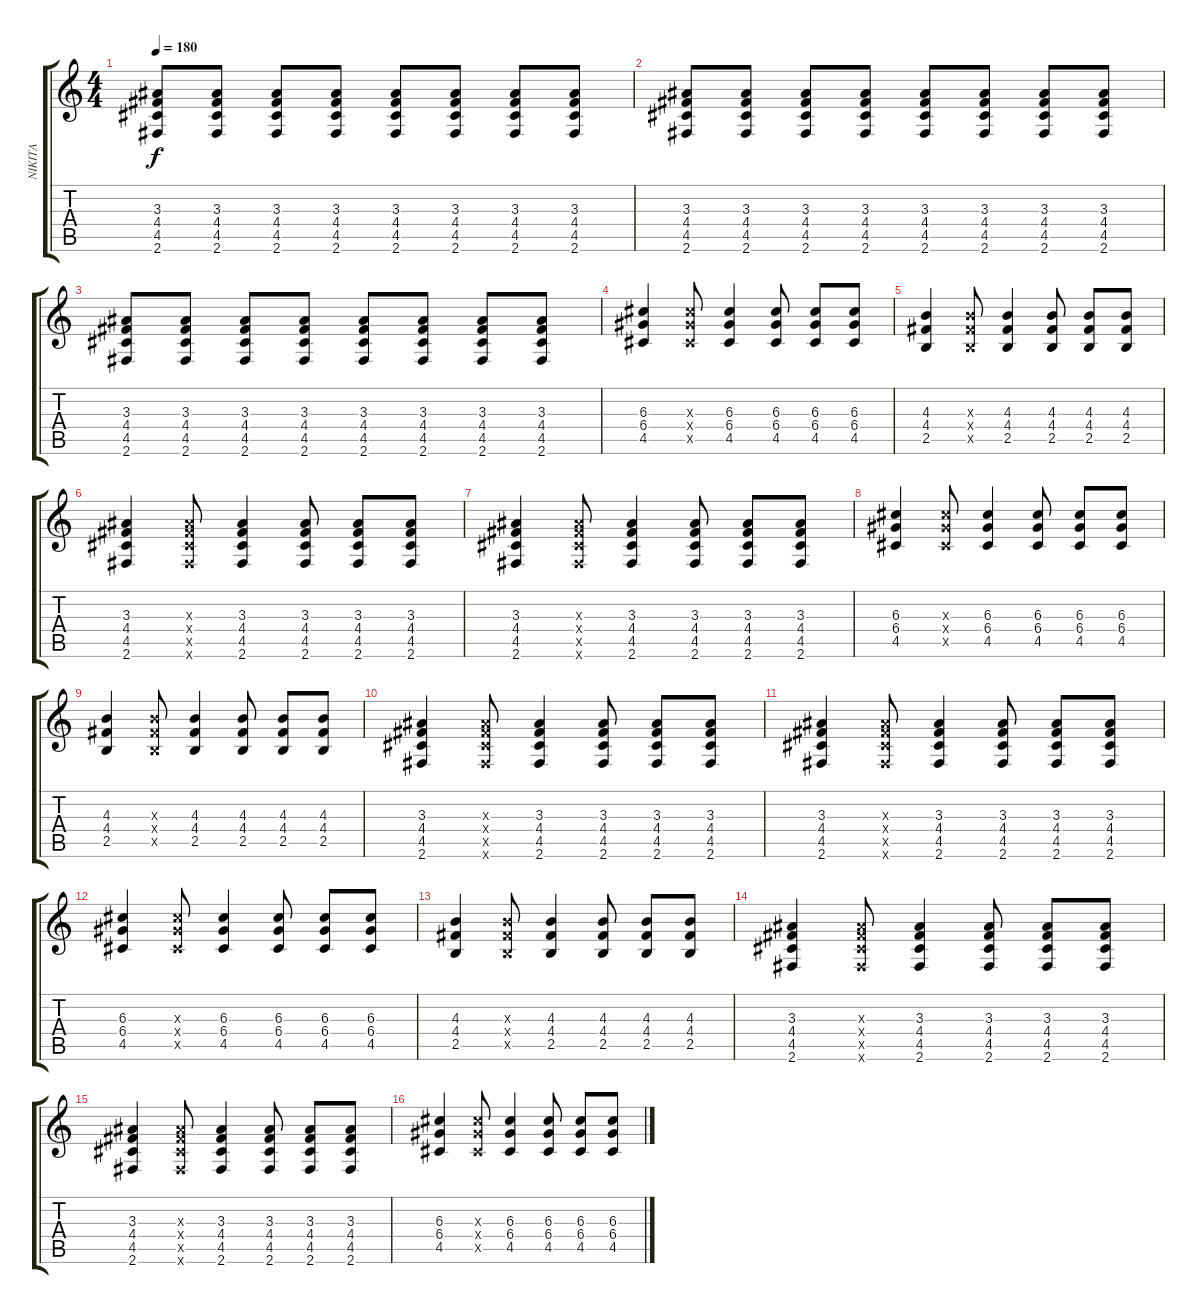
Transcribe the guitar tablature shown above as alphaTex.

\track ("NIKITA" "NIKITA") {instrument acousticguitarsteel}
\staff {score tabs}
\tuning (E4 B3 G3 D3 A2 E2) {hide}
\ts (4 4)
\tempo 180
\clef g2
\ks c
(3.3 4.4 4.5 2.6).8{dy f} (3.3 4.4 4.5 2.6).8 (3.3 4.4 4.5 2.6).8 (3.3 4.4 4.5 2.6).8 (3.3 4.4 4.5 2.6).8 (3.3 4.4 4.5 2.6).8 (3.3 4.4 4.5 2.6).8 (3.3 4.4 4.5 2.6).8 |
(3.3 4.4 4.5 2.6).8 (3.3 4.4 4.5 2.6).8 (3.3 4.4 4.5 2.6).8 (3.3 4.4 4.5 2.6).8 (3.3 4.4 4.5 2.6).8 (3.3 4.4 4.5 2.6).8 (3.3 4.4 4.5 2.6).8 (3.3 4.4 4.5 2.6).8 |
(3.3 4.4 4.5 2.6).8 (3.3 4.4 4.5 2.6).8 (3.3 4.4 4.5 2.6).8 (3.3 4.4 4.5 2.6).8 (3.3 4.4 4.5 2.6).8 (3.3 4.4 4.5 2.6).8 (3.3 4.4 4.5 2.6).8 (3.3 4.4 4.5 2.6).8 |
(6.3 6.4 4.5).4 (6.3{x} 6.4{x} 4.5{x}).8 (6.3 6.4 4.5).4 (6.3 6.4 4.5).8 (6.3 6.4 4.5).8 (6.3 6.4 4.5).8 |
(4.3 4.4 2.5).4 (4.3{x} 4.4{x} 2.5{x}).8 (4.3 4.4 2.5).4 (4.3 4.4 2.5).8 (4.3 4.4 2.5).8 (4.3 4.4 2.5).8 |
(3.3 4.4 4.5 2.6).4 (3.3{x} 4.4{x} 4.5{x} 2.6{x}).8 (3.3 4.4 4.5 2.6).4 (3.3 4.4 4.5 2.6).8 (3.3 4.4 4.5 2.6).8 (3.3 4.4 4.5 2.6).8 |
(3.3 4.4 4.5 2.6).4 (3.3{x} 4.4{x} 4.5{x} 2.6{x}).8 (3.3 4.4 4.5 2.6).4 (3.3 4.4 4.5 2.6).8 (3.3 4.4 4.5 2.6).8 (3.3 4.4 4.5 2.6).8 |
(6.3 6.4 4.5).4 (6.3{x} 6.4{x} 4.5{x}).8 (6.3 6.4 4.5).4 (6.3 6.4 4.5).8 (6.3 6.4 4.5).8 (6.3 6.4 4.5).8 |
(4.3 4.4 2.5).4 (4.3{x} 4.4{x} 2.5{x}).8 (4.3 4.4 2.5).4 (4.3 4.4 2.5).8 (4.3 4.4 2.5).8 (4.3 4.4 2.5).8 |
(3.3 4.4 4.5 2.6).4 (3.3{x} 4.4{x} 4.5{x} 2.6{x}).8 (3.3 4.4 4.5 2.6).4 (3.3 4.4 4.5 2.6).8 (3.3 4.4 4.5 2.6).8 (3.3 4.4 4.5 2.6).8 |
(3.3 4.4 4.5 2.6).4 (3.3{x} 4.4{x} 4.5{x} 2.6{x}).8 (3.3 4.4 4.5 2.6).4 (3.3 4.4 4.5 2.6).8 (3.3 4.4 4.5 2.6).8 (3.3 4.4 4.5 2.6).8 |
(6.3 6.4 4.5).4 (6.3{x} 6.4{x} 4.5{x}).8 (6.3 6.4 4.5).4 (6.3 6.4 4.5).8 (6.3 6.4 4.5).8 (6.3 6.4 4.5).8 |
(4.3 4.4 2.5).4 (4.3{x} 4.4{x} 2.5{x}).8 (4.3 4.4 2.5).4 (4.3 4.4 2.5).8 (4.3 4.4 2.5).8 (4.3 4.4 2.5).8 |
(3.3 4.4 4.5 2.6).4 (3.3{x} 4.4{x} 4.5{x} 2.6{x}).8 (3.3 4.4 4.5 2.6).4 (3.3 4.4 4.5 2.6).8 (3.3 4.4 4.5 2.6).8 (3.3 4.4 4.5 2.6).8 |
(3.3 4.4 4.5 2.6).4 (3.3{x} 4.4{x} 4.5{x} 2.6{x}).8 (3.3 4.4 4.5 2.6).4 (3.3 4.4 4.5 2.6).8 (3.3 4.4 4.5 2.6).8 (3.3 4.4 4.5 2.6).8 |
(6.3 6.4 4.5).4 (6.3{x} 6.4{x} 4.5{x}).8 (6.3 6.4 4.5).4 (6.3 6.4 4.5).8 (6.3 6.4 4.5).8 (6.3 6.4 4.5).8
